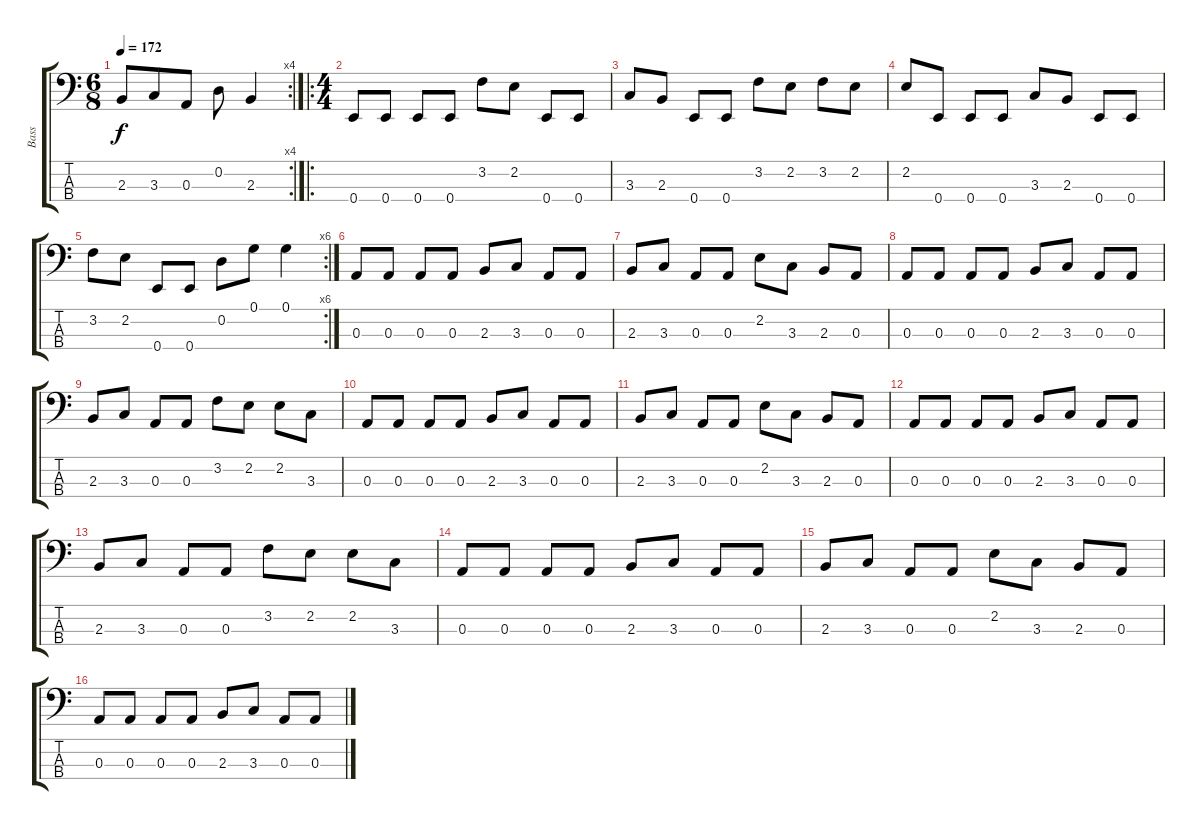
\track ("Bass" "Bass") {instrument electricbassfinger}
\staff {score tabs}
\tuning (G2 D2 A1 E1) {hide}
\rc 4
\ts (6 8)
\tempo 172
\clef f4
\ks c
2.3.8{dy f} 3.3.8 0.3.8 0.2.8 2.3.4 |
\ro
\ts (4 4)
0.4.8 0.4.8 0.4.8 0.4.8 3.2.8 2.2.8 0.4.8 0.4.8 |
3.3.8 2.3.8 0.4.8 0.4.8 3.2.8 2.2.8 3.2.8 2.2.8 |
2.2.8 0.4.8 0.4.8 0.4.8 3.3.8 2.3.8 0.4.8 0.4.8 |
\rc 6
3.2.8 2.2.8 0.4.8 0.4.8 0.2.8 0.1.8 0.1.4 |
0.3.8 0.3.8 0.3.8 0.3.8 2.3.8 3.3.8 0.3.8 0.3.8 |
2.3.8 3.3.8 0.3.8 0.3.8 2.2.8 3.3.8 2.3.8 0.3.8 |
0.3.8 0.3.8 0.3.8 0.3.8 2.3.8 3.3.8 0.3.8 0.3.8 |
2.3.8 3.3.8 0.3.8 0.3.8 3.2.8 2.2.8 2.2.8 3.3.8 |
0.3.8 0.3.8 0.3.8 0.3.8 2.3.8 3.3.8 0.3.8 0.3.8 |
2.3.8 3.3.8 0.3.8 0.3.8 2.2.8 3.3.8 2.3.8 0.3.8 |
0.3.8 0.3.8 0.3.8 0.3.8 2.3.8 3.3.8 0.3.8 0.3.8 |
2.3.8 3.3.8 0.3.8 0.3.8 3.2.8 2.2.8 2.2.8 3.3.8 |
0.3.8 0.3.8 0.3.8 0.3.8 2.3.8 3.3.8 0.3.8 0.3.8 |
2.3.8 3.3.8 0.3.8 0.3.8 2.2.8 3.3.8 2.3.8 0.3.8 |
0.3.8 0.3.8 0.3.8 0.3.8 2.3.8 3.3.8 0.3.8 0.3.8
